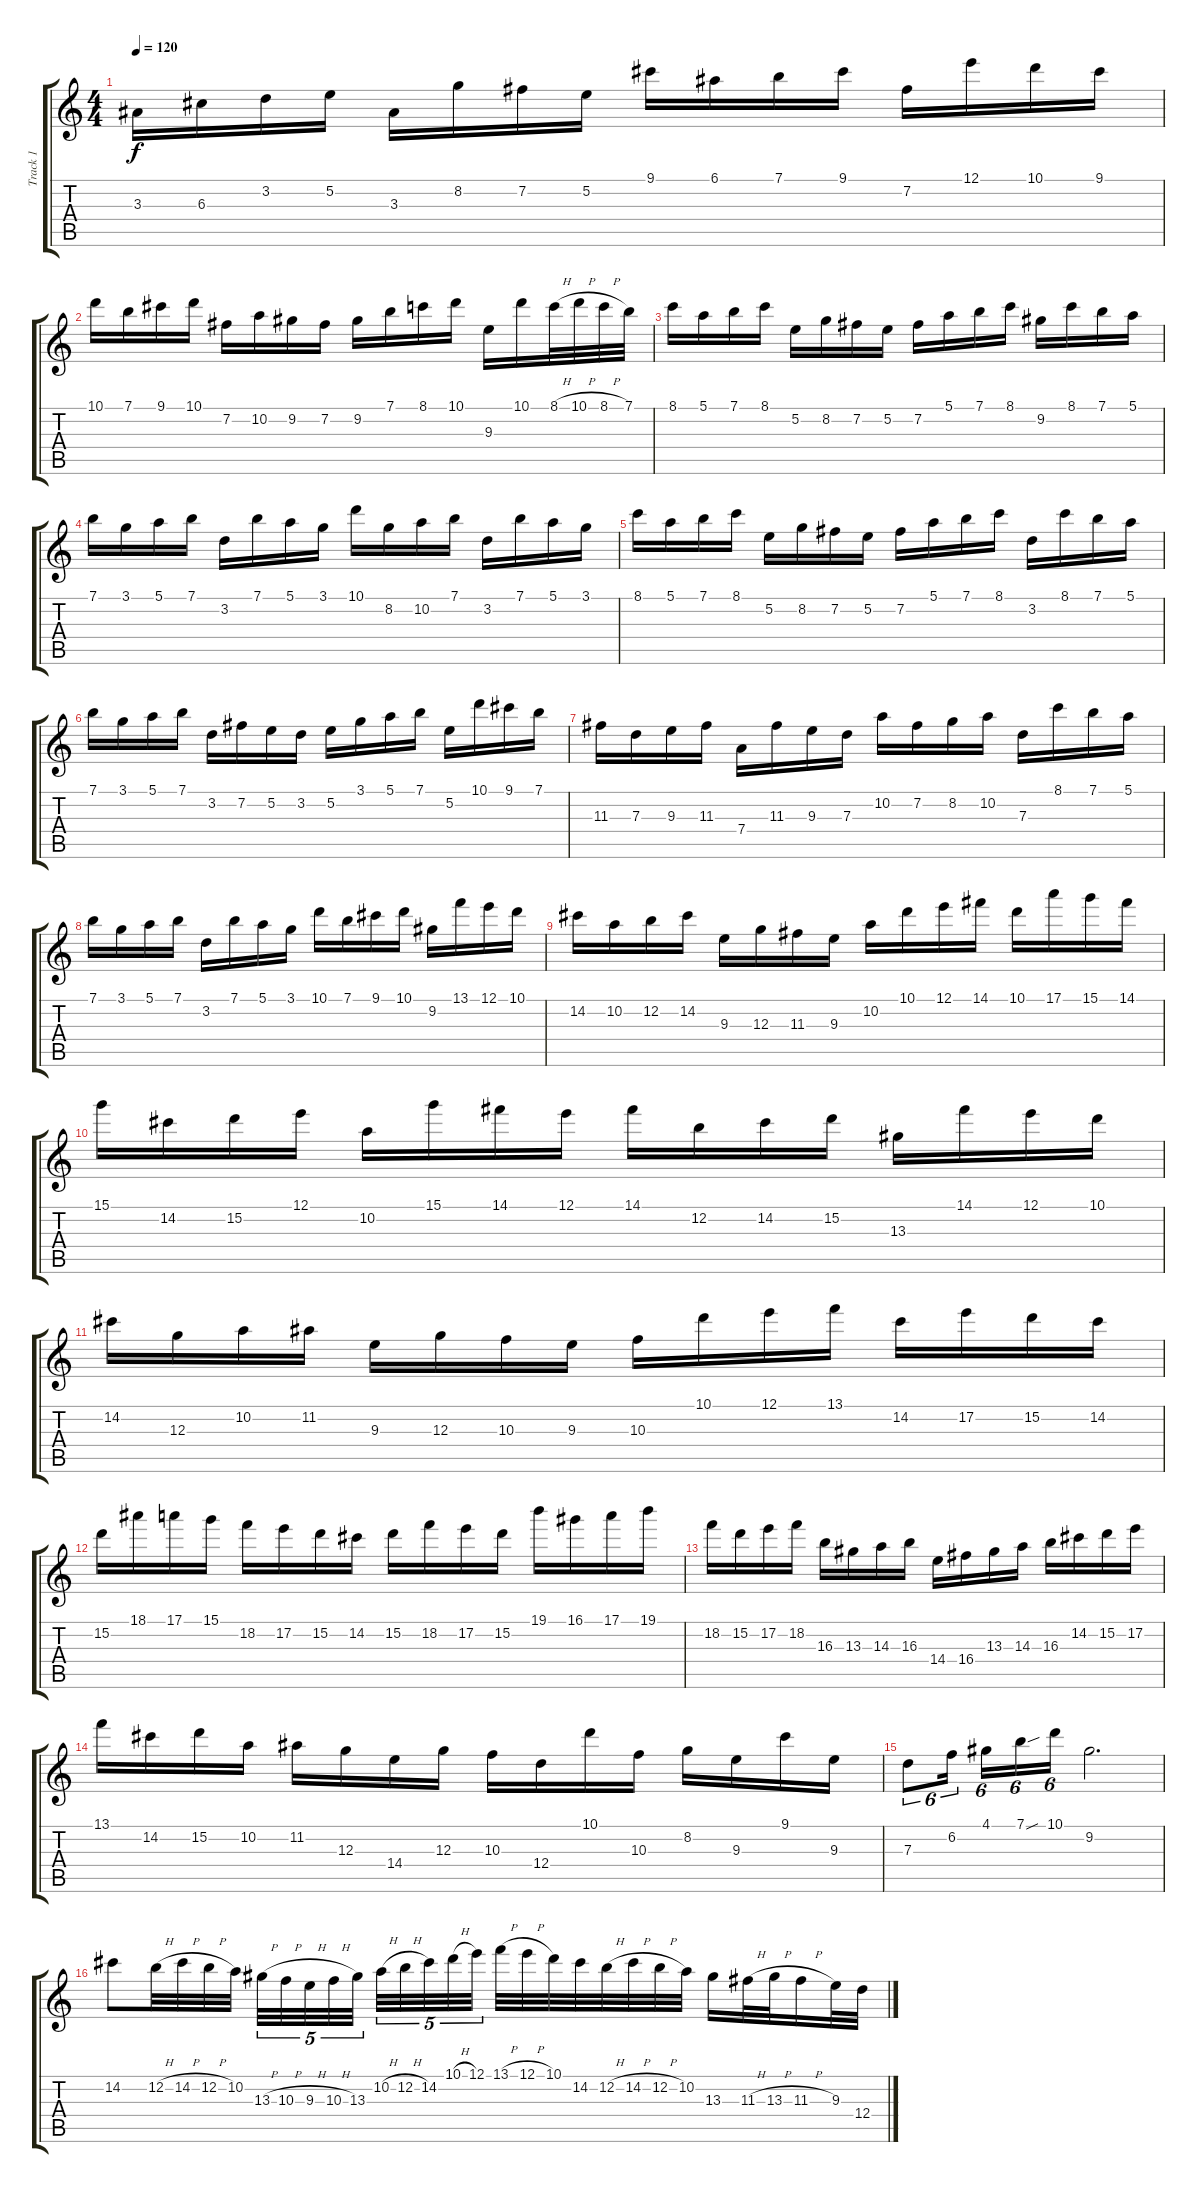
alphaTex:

\track ("Track 1" "Track 1") {instrument overdrivenguitar}
\staff {score tabs}
\tuning (E4 B3 G3 D3 A2 E2) {hide}
\ts (4 4)
\tempo 120
\clef g2
\ks c
3.3.16{dy f} 6.3.16 3.2.16 5.2.16 3.3.16 8.2.16 7.2.16 5.2.16 9.1.16 6.1.16 7.1.16 9.1.16 7.2.16 12.1.16 10.1.16 9.1.16 |
10.1.16 7.1.16 9.1.16 10.1.16 7.2.16 10.2.16 9.2.16 7.2.16 9.2.16 7.1.16 8.1.16 10.1.16 9.3.16 10.1.16 8.1{h}.32 10.1{h}.32 8.1{h}.32 7.1.32 |
8.1.16 5.1.16 7.1.16 8.1.16 5.2.16 8.2.16 7.2.16 5.2.16 7.2.16 5.1.16 7.1.16 8.1.16 9.2.16 8.1.16 7.1.16 5.1.16 |
7.1.16 3.1.16 5.1.16 7.1.16 3.2.16 7.1.16 5.1.16 3.1.16 10.1.16 8.2.16 10.2.16 7.1.16 3.2.16 7.1.16 5.1.16 3.1.16 |
8.1.16 5.1.16 7.1.16 8.1.16 5.2.16 8.2.16 7.2.16 5.2.16 7.2.16 5.1.16 7.1.16 8.1.16 3.2.16 8.1.16 7.1.16 5.1.16 |
7.1.16 3.1.16 5.1.16 7.1.16 3.2.16 7.2.16 5.2.16 3.2.16 5.2.16 3.1.16 5.1.16 7.1.16 5.2.16 10.1.16 9.1.16 7.1.16 |
11.3.16 7.3.16 9.3.16 11.3.16 7.4.16 11.3.16 9.3.16 7.3.16 10.2.16 7.2.16 8.2.16 10.2.16 7.3.16 8.1.16 7.1.16 5.1.16 |
7.1.16 3.1.16 5.1.16 7.1.16 3.2.16 7.1.16 5.1.16 3.1.16 10.1.16 7.1.16 9.1.16 10.1.16 9.2.16 13.1.16 12.1.16 10.1.16 |
14.2.16 10.2.16 12.2.16 14.2.16 9.3.16 12.3.16 11.3.16 9.3.16 10.2.16 10.1.16 12.1.16 14.1.16 10.1.16 17.1.16 15.1.16 14.1.16 |
15.1.16 14.2.16 15.2.16 12.1.16 10.2.16 15.1.16 14.1.16 12.1.16 14.1.16 12.2.16 14.2.16 15.2.16 13.3.16 14.1.16 12.1.16 10.1.16 |
14.2.16 12.3.16 10.2.16 11.2.16 9.3.16 12.3.16 10.3.16 9.3.16 10.3.16 10.1.16 12.1.16 13.1.16 14.2.16 17.2.16 15.2.16 14.2.16 |
15.2.16 18.1.16 17.1.16 15.1.16 18.2.16 17.2.16 15.2.16 14.2.16 15.2.16 18.2.16 17.2.16 15.2.16 19.1.16 16.1.16 17.1.16 19.1.16 |
18.2.16 15.2.16 17.2.16 18.2.16 16.3.16 13.3.16 14.3.16 16.3.16 14.4.16 16.4.16 13.3.16 14.3.16 16.3.16 14.2.16 15.2.16 17.2.16 |
13.1.16 14.2.16 15.2.16 10.2.16 11.2.16 12.3.16 14.4.16 12.3.16 10.3.16 12.4.16 10.1.16 10.3.16 8.2.16 9.3.16 9.1.16 9.3.16 |
7.3.8{tu (6 4)} 6.2.16{tu (6 4) beam splitsecondary} 4.1.16{tu (6 4)} 7.1{sou}.16{tu (6 4)} 10.1.16{tu (6 4)} 9.2.2{d} |
14.2.8 12.2{h}.32 14.2{h}.32 12.2{h}.32 10.2.32 13.3{h}.32{tu (5 4)} 10.3{h}.32{tu (5 4)} 9.3{h}.32{tu (5 4)} 10.3{h}.32{tu (5 4)} 13.3.32{tu (5 4) beam splitsecondary} 10.2{h}.32{tu (5 4)} 12.2{h}.32{tu (5 4)} 14.2.32{tu (5 4)} 10.1{h}.32{tu (5 4)} 12.1.32{tu (5 4)} 13.1{h}.32 12.1{h}.32 10.1.32 14.2.32 12.2{h}.32 14.2{h}.32 12.2{h}.32 10.2.32 13.3.16 11.3{h}.32 13.3{h}.32 11.3{h}.16 9.3.32 12.4.32
